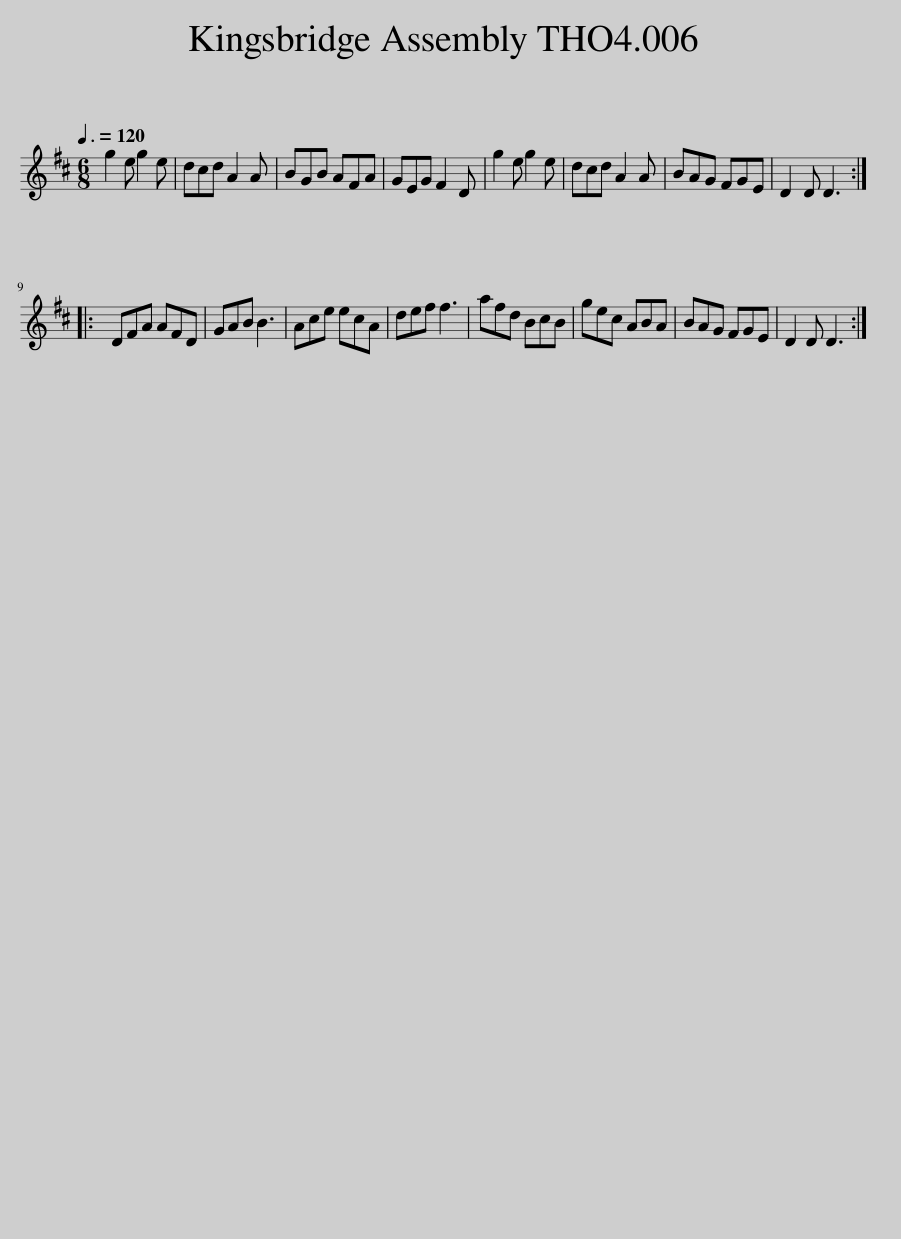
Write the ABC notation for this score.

X:1
L:1/8
Q:3/8=120
M:6/8
I:linebreak $
K:D
V:1 treble
V:1
 g2 e g2 e | dcd A2 A | BGB AFA | GEG F2 D | g2 e g2 e | %5
 dcd A2 A | BAG FGE | D2 D D3 ::$ DFA AFD | GAB B3 | %10
 Ace ecA | def f3 | afd BcB | gec ABA | BAG FGE | %15
 D2 D D3 :| %16
